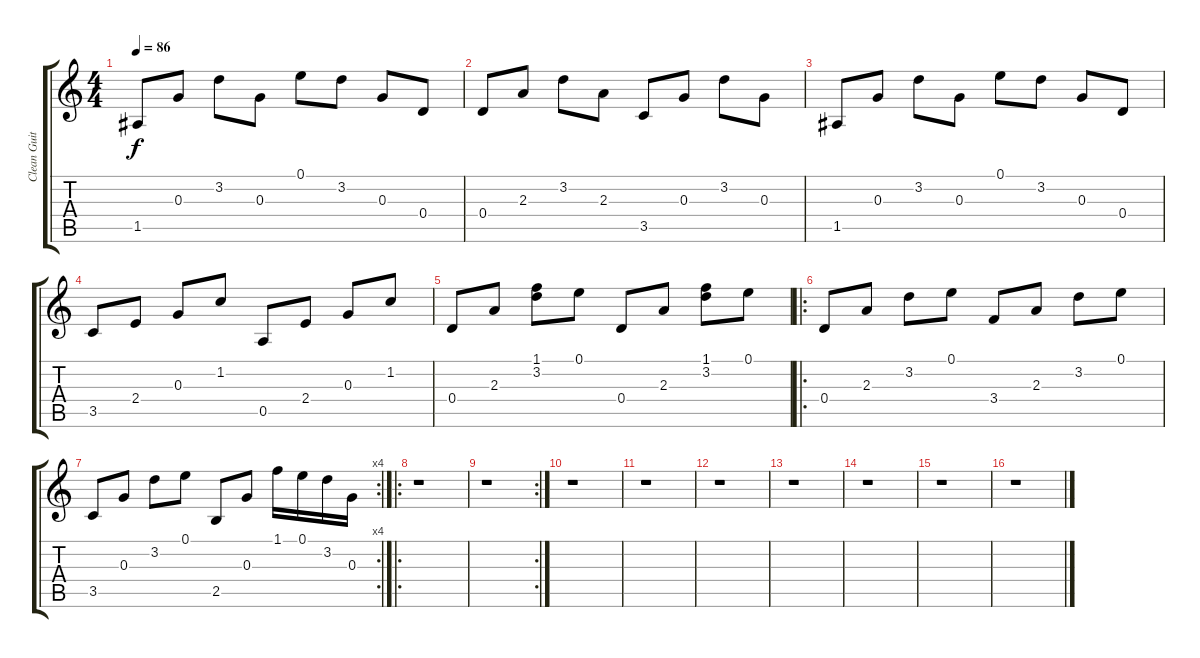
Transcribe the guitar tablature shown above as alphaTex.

\track ("Clean Guitar 1" "Clean Guit") {instrument electricguitarclean}
\staff {score tabs}
\tuning (E4 B3 G3 D3 A2 E2) {hide}
\ts (4 4)
\tempo 86
\clef g2
\ks c
1.5.8{dy f} 0.3.8 3.2.8 0.3.8 0.1.8 3.2.8 0.3.8 0.4.8 |
0.4.8 2.3.8 3.2.8 2.3.8 3.5.8 0.3.8 3.2.8 0.3.8 |
1.5.8 0.3.8 3.2.8 0.3.8 0.1.8 3.2.8 0.3.8 0.4.8 |
3.5.8 2.4.8 0.3.8 1.2.8 0.5.8 2.4.8 0.3.8 1.2.8 |
0.4.8 2.3.8 (1.1 3.2).8 0.1.8 0.4.8 2.3.8 (1.1 3.2).8 0.1.8 |
\ro
0.4.8 2.3.8 3.2.8 0.1.8 3.4.8 2.3.8 3.2.8 0.1.8 |
\rc 4
3.5.8 0.3.8 3.2.8 0.1.8 2.5.8 0.3.8 1.1.16 0.1.16 3.2.16 0.3.16 |
\ro
r.1 |
\rc 2
r.1 |
r.1 |
r.1 |
r.1 |
r.1 |
r.1 |
r.1 |
r.1
